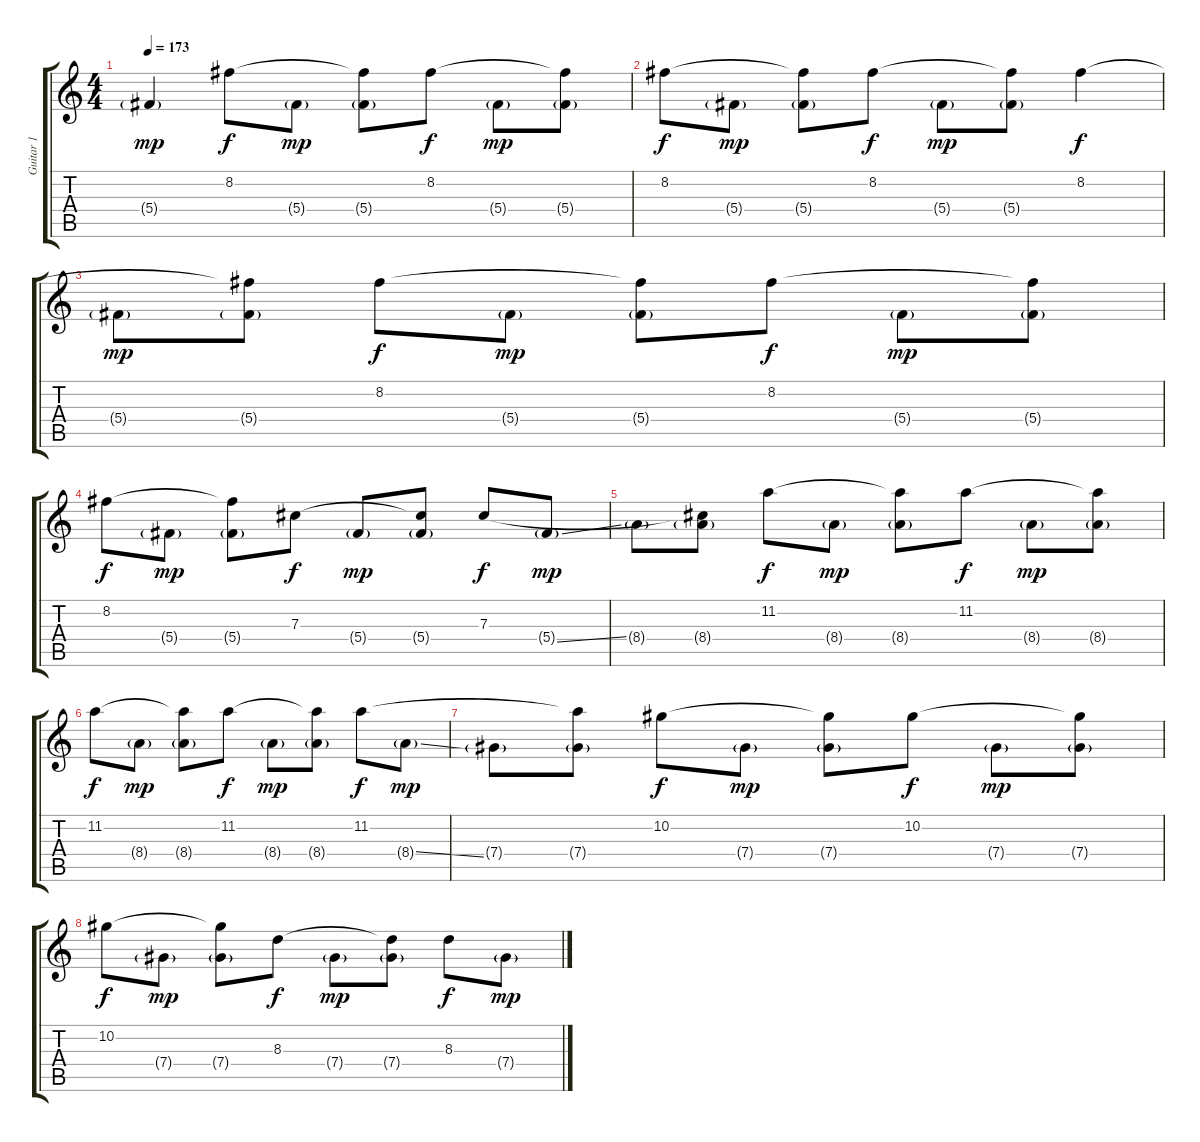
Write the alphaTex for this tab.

\track ("Guitar 1" "Guitar 1") {instrument electricguitarjazz}
\staff {score tabs}
\tuning (Eb4 Bb3 Gb3 Db3 Ab2 Db2) {hide}
\ts (4 4)
\tempo 173
\clef g2
\ks c
5.4{g}.4{dy mp instrument electricguitarjazz} 8.2.8{dy f} 5.4{g}.8{dy mp} (8.2{t} 5.4{g}).8 8.2.8{dy f} 5.4{g}.8{dy mp} (8.2{t} 5.4{g}).8 |
8.2.8{dy f} 5.4{g}.8{dy mp} (8.2{t} 5.4{g}).8 8.2.8{dy f} 5.4{g}.8{dy mp} (8.2{t} 5.4{g}).8 8.2.4{dy f} |
5.4{g}.8{dy mp} (8.2{t} 5.4{g}).8 8.2.8{dy f} 5.4{g}.8{dy mp} (8.2{t} 5.4{g}).8 8.2.8{dy f} 5.4{g}.8{dy mp} (8.2{t} 5.4{g}).8 |
8.2.8{dy f} 5.4{g}.8{dy mp} (8.2{t} 5.4{g}).8 7.3.8{dy f} 5.4{g}.8{dy mp} (7.3{t} 5.4{g}).8 7.3.8{dy f} 5.4{ss g}.8{dy mp} |
8.4{g}.8 (7.3{t} 8.4{g}).8 11.2.8{dy f} 8.4{g}.8{dy mp} (11.2{t} 8.4{g}).8 11.2.8{dy f} 8.4{g}.8{dy mp} (11.2{t} 8.4{g}).8 |
11.2.8{dy f} 8.4{g}.8{dy mp} (11.2{t} 8.4{g}).8 11.2.8{dy f} 8.4{g}.8{dy mp} (11.2{t} 8.4{g}).8 11.2.8{dy f} 8.4{ss g}.8{dy mp} |
7.4{g}.8 (11.2{t} 7.4{g}).8 10.2.8{dy f} 7.4{g}.8{dy mp} (10.2{t} 7.4{g}).8 10.2.8{dy f} 7.4{g}.8{dy mp} (10.2{t} 7.4{g}).8 |
10.2.8{dy f} 7.4{g}.8{dy mp} (10.2{t} 7.4{g}).8 8.3.8{dy f} 7.4{g}.8{dy mp} (8.3{t} 7.4{g}).8 8.3.8{dy f} 7.4{ss g}.8{dy mp}
